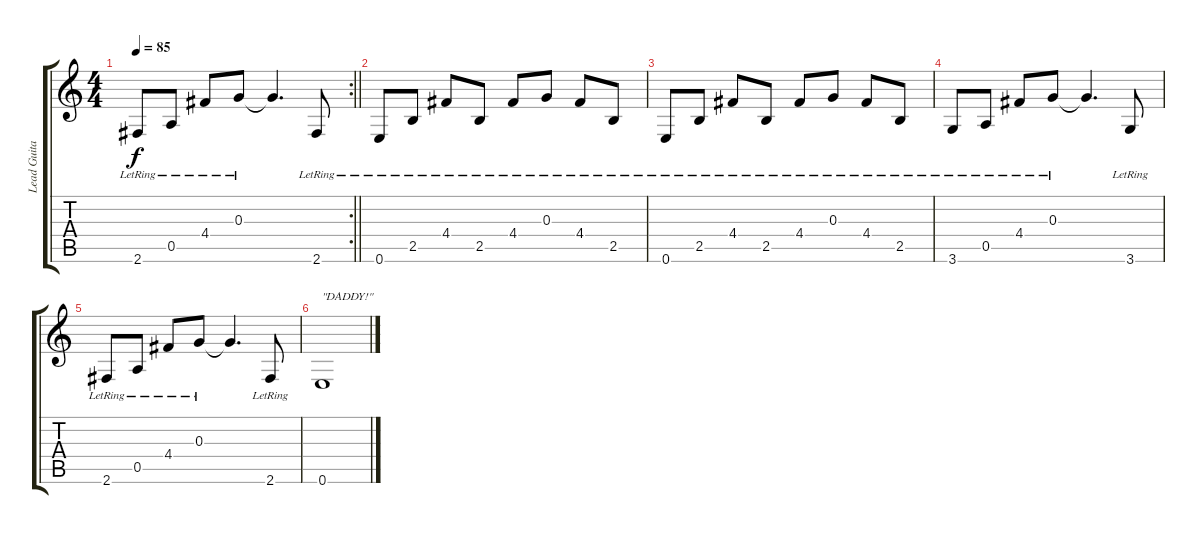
\track ("Lead Guitar" "Lead Guita") {instrument acousticguitarsteel}
\staff {score tabs}
\tuning (E4 B3 G3 D3 A2 E2) {hide}
\rc 2
\ts (4 4)
\tempo 85
\clef g2
\barLineRight lightlight
\ks c
2.6{lr}.8{dy f} 0.5{lr}.8 4.4{lr}.8 0.3{lr}.8 0.3{t}.4{d} 2.6{lr}.8 |
0.6{lr}.8 2.5{lr}.8 4.4{lr}.8 2.5{lr}.8 4.4{lr}.8 0.3{lr}.8 4.4{lr}.8 2.5{lr}.8 |
0.6{lr}.8 2.5{lr}.8 4.4{lr}.8 2.5{lr}.8 4.4{lr}.8 0.3{lr}.8 4.4{lr}.8 2.5{lr}.8 |
3.6{lr}.8 0.5{lr}.8 4.4{lr}.8 0.3{lr}.8 0.3{t}.4{d} 3.6{lr}.8 |
2.6{lr}.8 0.5{lr}.8 4.4{lr}.8 0.3{lr}.8 0.3{t}.4{d} 2.6{lr}.8 |
0.6.1{txt "\"DADDY!\""}
